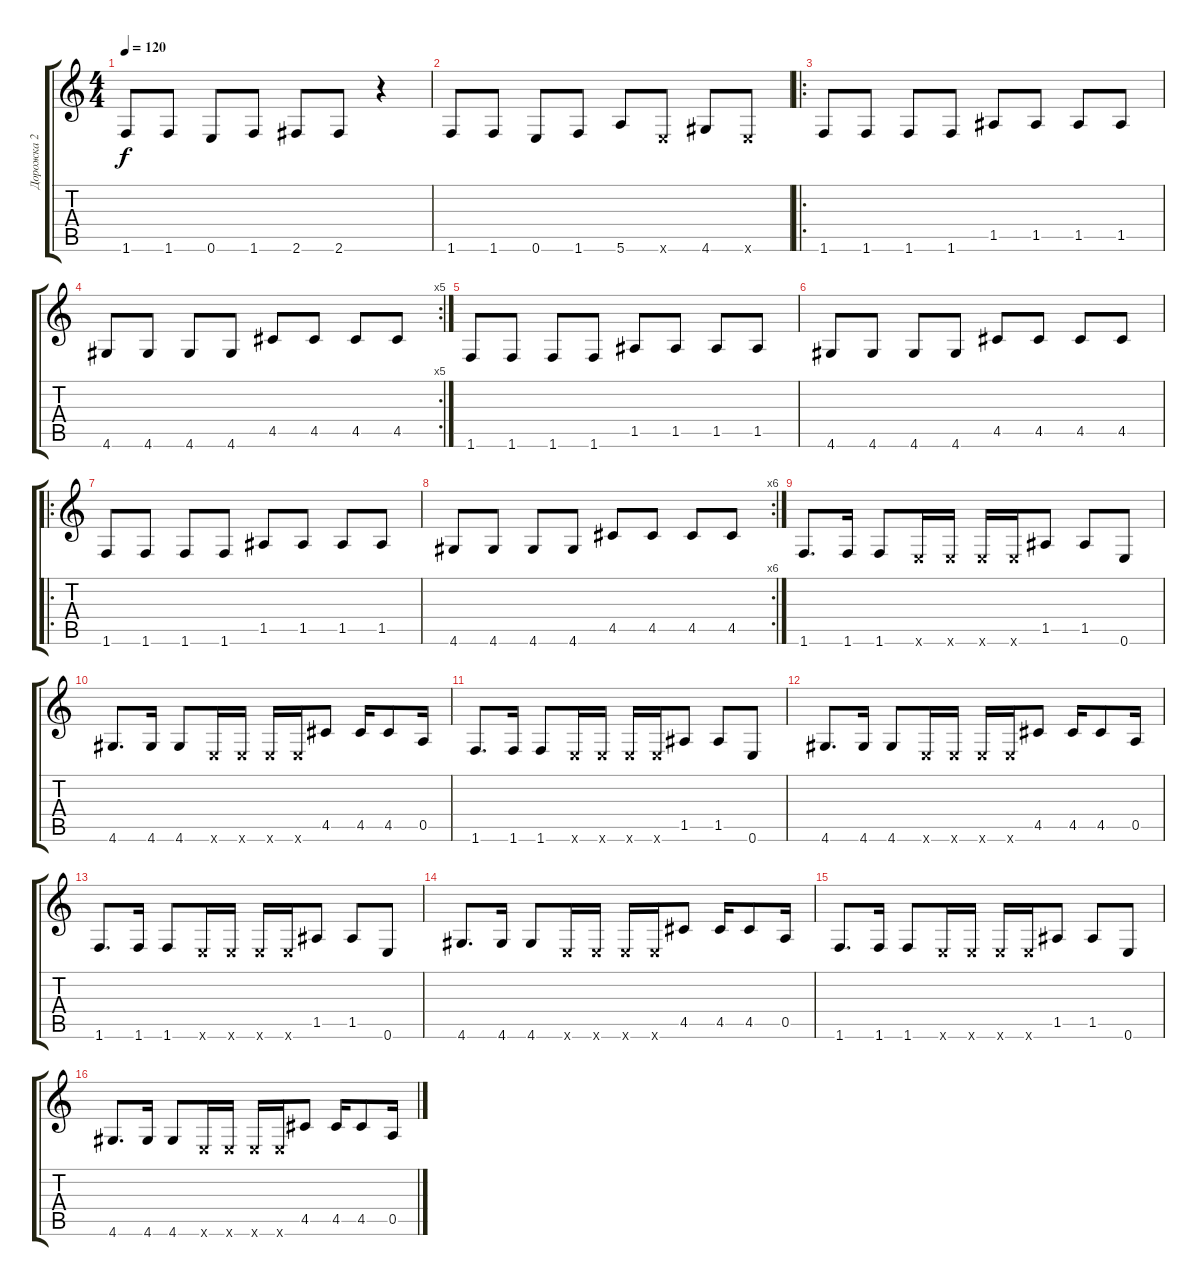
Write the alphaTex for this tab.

\track ("Дорожка 2" "Дорожка 2") {instrument fretlessbass}
\staff {score tabs}
\tuning (E4 B3 G3 D3 A2 E2) {hide}
\ts (4 4)
\tempo 120
\clef g2
\ks c
1.6.8{dy f} 1.6.8 0.6.8 1.6.8 2.6.8 2.6.8 r.4 |
1.6.8 1.6.8 0.6.8 1.6.8 5.6.8 0.6{x}.8 4.6.8 0.6{x}.8 |
\ro
1.6.8 1.6.8 1.6.8 1.6.8 1.5.8 1.5.8 1.5.8 1.5.8 |
\rc 5
4.6.8 4.6.8 4.6.8 4.6.8 4.5.8 4.5.8 4.5.8 4.5.8 |
1.6.8 1.6.8 1.6.8 1.6.8 1.5.8 1.5.8 1.5.8 1.5.8 |
4.6.8 4.6.8 4.6.8 4.6.8 4.5.8 4.5.8 4.5.8 4.5.8 |
\ro
1.6.8 1.6.8 1.6.8 1.6.8 1.5.8 1.5.8 1.5.8 1.5.8 |
\rc 6
4.6.8 4.6.8 4.6.8 4.6.8 4.5.8 4.5.8 4.5.8 4.5.8 |
1.6.8{d} 1.6.16 1.6.8 0.6{x}.16 0.6{x}.16 0.6{x}.16 0.6{x}.16 1.5.8 1.5.8 0.6.8 |
4.6.8{d} 4.6.16 4.6.8 0.6{x}.16 0.6{x}.16 0.6{x}.16 0.6{x}.16 4.5.8 4.5.16 4.5.8 0.5.16 |
1.6.8{d} 1.6.16 1.6.8 0.6{x}.16 0.6{x}.16 0.6{x}.16 0.6{x}.16 1.5.8 1.5.8 0.6.8 |
4.6.8{d} 4.6.16 4.6.8 0.6{x}.16 0.6{x}.16 0.6{x}.16 0.6{x}.16 4.5.8 4.5.16 4.5.8 0.5.16 |
1.6.8{d} 1.6.16 1.6.8 0.6{x}.16 0.6{x}.16 0.6{x}.16 0.6{x}.16 1.5.8 1.5.8 0.6.8 |
4.6.8{d} 4.6.16 4.6.8 0.6{x}.16 0.6{x}.16 0.6{x}.16 0.6{x}.16 4.5.8 4.5.16 4.5.8 0.5.16 |
1.6.8{d} 1.6.16 1.6.8 0.6{x}.16 0.6{x}.16 0.6{x}.16 0.6{x}.16 1.5.8 1.5.8 0.6.8 |
4.6.8{d} 4.6.16 4.6.8 0.6{x}.16 0.6{x}.16 0.6{x}.16 0.6{x}.16 4.5.8 4.5.16 4.5.8 0.5.16
